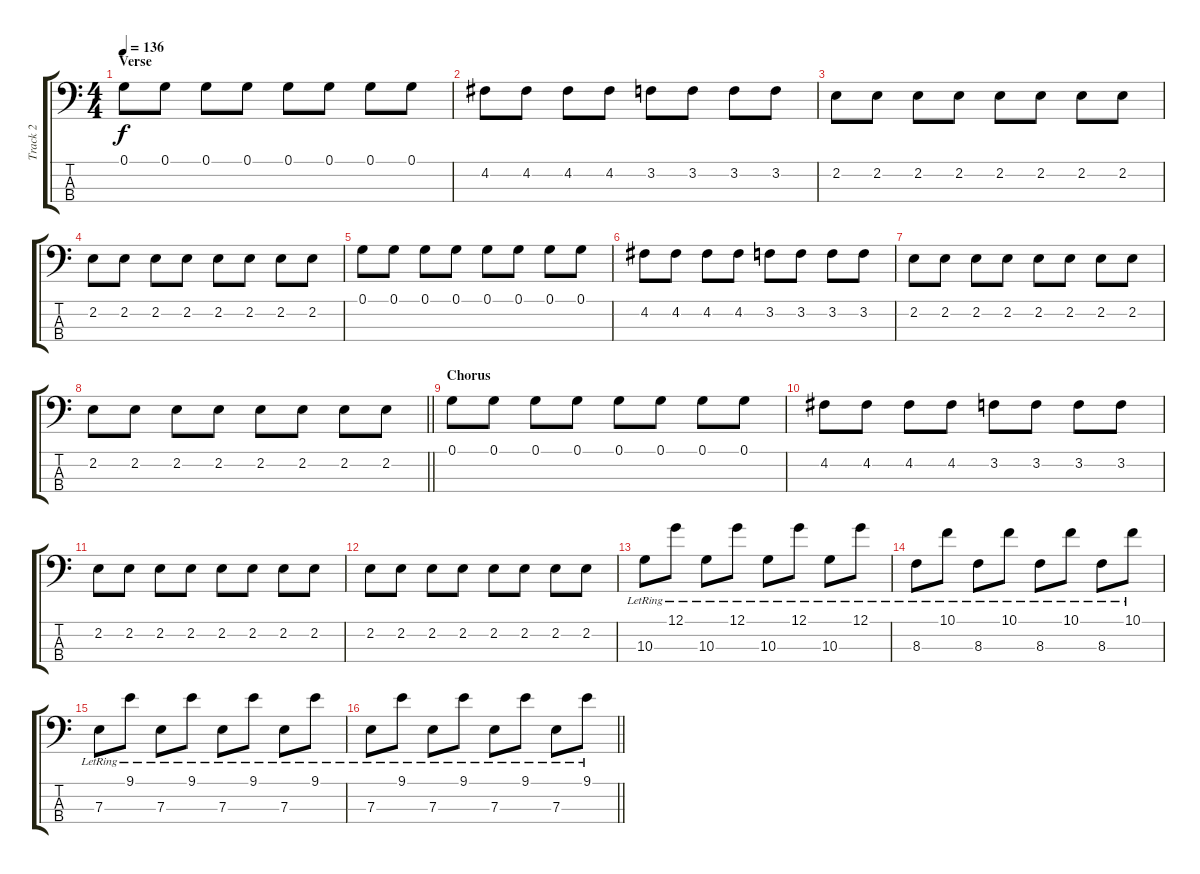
\track ("Track 2" "Track 2") {instrument electricbassfinger}
\staff {score tabs}
\tuning (G2 D2 A1 E1) {hide}
\ts (4 4)
\section ("" "Verse")
\tempo 136
\clef f4
\ks c
0.1.8{dy f} 0.1.8 0.1.8 0.1.8 0.1.8 0.1.8 0.1.8 0.1.8 |
4.2.8 4.2.8 4.2.8 4.2.8 3.2.8 3.2.8 3.2.8 3.2.8 |
2.2.8 2.2.8 2.2.8 2.2.8 2.2.8 2.2.8 2.2.8 2.2.8 |
2.2.8 2.2.8 2.2.8 2.2.8 2.2.8 2.2.8 2.2.8 2.2.8 |
0.1.8 0.1.8 0.1.8 0.1.8 0.1.8 0.1.8 0.1.8 0.1.8 |
4.2.8 4.2.8 4.2.8 4.2.8 3.2.8 3.2.8 3.2.8 3.2.8 |
2.2.8 2.2.8 2.2.8 2.2.8 2.2.8 2.2.8 2.2.8 2.2.8 |
\barLineRight lightlight
2.2.8 2.2.8 2.2.8 2.2.8 2.2.8 2.2.8 2.2.8 2.2.8 |
\section ("" "Chorus")
0.1.8 0.1.8 0.1.8 0.1.8 0.1.8 0.1.8 0.1.8 0.1.8 |
4.2.8 4.2.8 4.2.8 4.2.8 3.2.8 3.2.8 3.2.8 3.2.8 |
2.2.8 2.2.8 2.2.8 2.2.8 2.2.8 2.2.8 2.2.8 2.2.8 |
2.2.8 2.2.8 2.2.8 2.2.8 2.2.8 2.2.8 2.2.8 2.2.8 |
10.3{lr}.8 12.1{lr}.8 10.3{lr}.8 12.1{lr}.8 10.3{lr}.8 12.1{lr}.8 10.3{lr}.8 12.1{lr}.8 |
8.3{lr}.8 10.1{lr}.8 8.3{lr}.8 10.1{lr}.8 8.3{lr}.8 10.1{lr}.8 8.3{lr}.8 10.1{lr}.8 |
7.3{lr}.8 9.1{lr}.8 7.3{lr}.8 9.1{lr}.8 7.3{lr}.8 9.1{lr}.8 7.3{lr}.8 9.1{lr}.8 |
\barLineRight lightlight
7.3{lr}.8 9.1{lr}.8 7.3{lr}.8 9.1{lr}.8 7.3{lr}.8 9.1{lr}.8 7.3{lr}.8 9.1{lr}.8
